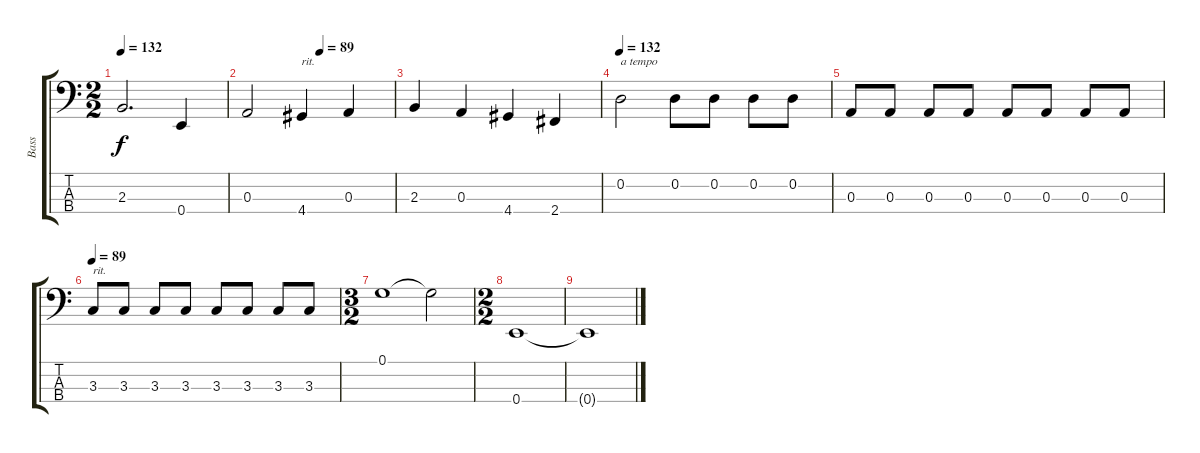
\track ("Bass" "Bass") {instrument electricbassfinger}
\staff {score tabs}
\tuning (G2 D2 A1 E1) {hide}
\ts (2 2)
\tempo 132
\clef f4
\ks c
2.3.2{d dy f} 0.4.4 |
\tempo (89 0.5)
0.3.2 4.4.4{txt "rit."} 0.3.4 |
2.3.4 0.3.4 4.4.4 2.4.4 |
\tempo 132
0.2.2{txt "a tempo"} 0.2.8 0.2.8 0.2.8 0.2.8 |
0.3.8 0.3.8 0.3.8 0.3.8 0.3.8 0.3.8 0.3.8 0.3.8 |
\tempo 89
3.3.8{txt "rit."} 3.3.8 3.3.8 3.3.8 3.3.8 3.3.8 3.3.8 3.3.8 |
\ts (3 2)
0.1.1 0.1{t}.2 |
\ts (2 2)
0.4.1 |
0.4{t}.1
